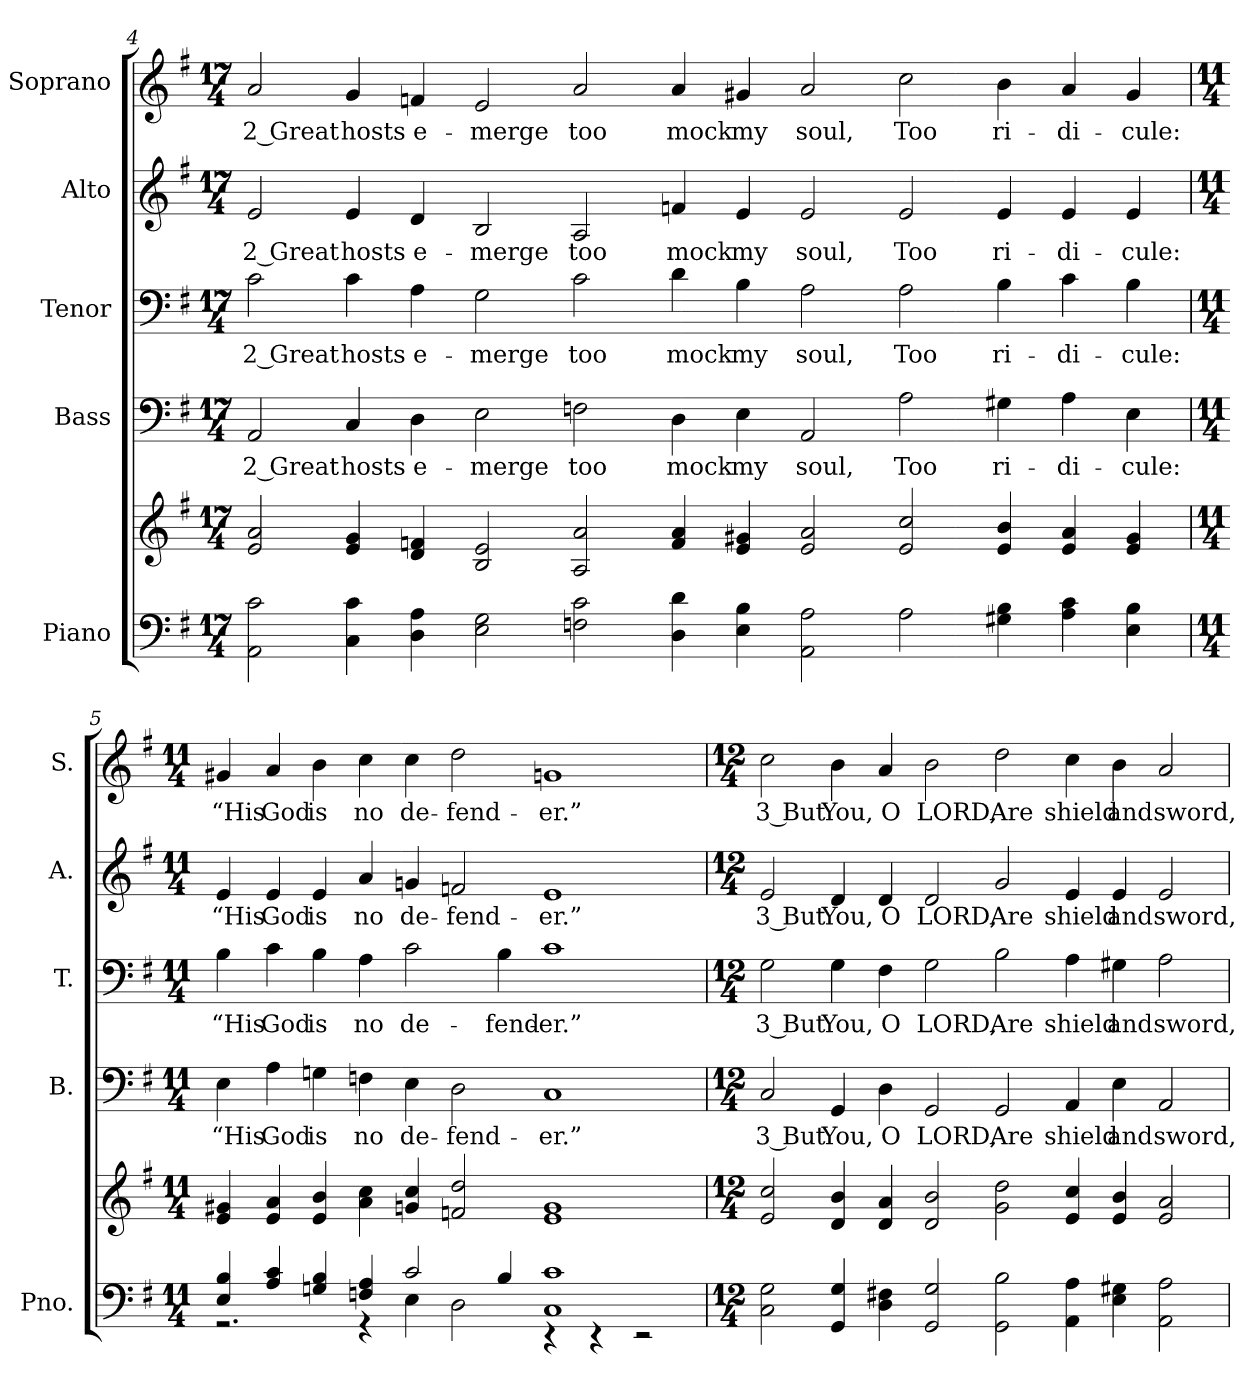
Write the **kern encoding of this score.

**kern	**kern	**kern	**text	**kern	**text	**kern	**text	**kern	**text
*part5	*part5	*part4	*part4	*part3	*part3	*part2	*part2	*part1	*part1
*staff6	*staff5	*staff4	*staff4	*staff3	*staff3	*staff2	*staff2	*staff1	*staff1
*I"Piano	*	*I"Bass	*	*I"Tenor	*	*I"Alto	*	*I"Soprano	*
*I'Pno.	*	*I'B.	*	*I'T.	*	*I'A.	*	*I'S.	*
*clefF4	*clefG2	*clefF4	*	*clefF4	*	*clefG2	*	*clefG2	*
*k[f#]	*k[f#]	*k[f#]	*	*k[f#]	*	*k[f#]	*	*k[f#]	*
*G:	*G:	*G:	*	*G:	*	*G:	*	*G:	*
*M17/4	*M17/4	*M17/4	*	*M17/4	*	*M17/4	*	*M17/4	*
=4	=4	=4	=4	=4	=4	=4	=4	=4	=4
!	!	!	!LO:LY:b:color=#000000	!	!	!	!	!	!
!	!	!	!	!	!LO:LY:b:color=#000000	!	!	!	!
!	!	!	!	!	!	!	!LO:LY:b:color=#000000	!	!
!	!	!	!	!	!	!	!	!	!LO:LY:b:color=#000000
2AAi\ 2ci	2ei/ 2ai	2AAi/	2 Great	2ci\	2 Great	2ei/	2 Great	2ai/	2 Great
!	!	!	!LO:LY:b:color=#000000	!	!	!	!	!	!
!	!	!	!	!	!LO:LY:b:color=#000000	!	!	!	!
!	!	!	!	!	!	!	!LO:LY:b:color=#000000	!	!
!	!	!	!	!	!	!	!	!	!LO:LY:b:color=#000000
4Ci\ 4ci	4ei/ 4gi	4Ci/	hosts	4ci\	hosts	4ei/	hosts	4gi/	hosts
!	!	!	!LO:LY:b:color=#000000	!	!	!	!	!	!
!	!	!	!	!	!LO:LY:b:color=#000000	!	!	!	!
!	!	!	!	!	!	!	!LO:LY:b:color=#000000	!	!
!	!	!	!	!	!	!	!	!	!LO:LY:b:color=#000000
4Di\ 4Ai	4di/ 4fni	4Di\	e-	4Ai\	e-	4di/	e-	4fni/	e-
!	!	!	!LO:LY:b:color=#000000	!	!	!	!	!	!
!	!	!	!	!	!LO:LY:b:color=#000000	!	!	!	!
!	!	!	!	!	!	!	!LO:LY:b:color=#000000	!	!
!	!	!	!	!	!	!	!	!	!LO:LY:b:color=#000000
2Ei\ 2Gi	2Bi/ 2ei	2Ei\	-merge	2Gi\	-merge	2Bi/	-merge	2ei/	-merge
!	!	!	!LO:LY:b:color=#000000	!	!	!	!	!	!
!	!	!	!	!	!LO:LY:b:color=#000000	!	!	!	!
!	!	!	!	!	!	!	!LO:LY:b:color=#000000	!	!
!	!	!	!	!	!	!	!	!	!LO:LY:b:color=#000000
2Fni\ 2ci	2Ai/ 2ai	2Fni\	too	2ci\	too	2Ai/	too	2ai/	too
!	!	!	!LO:LY:b:color=#000000	!	!	!	!	!	!
!	!	!	!	!	!LO:LY:b:color=#000000	!	!	!	!
!	!	!	!	!	!	!	!LO:LY:b:color=#000000	!	!
!	!	!	!	!	!	!	!	!	!LO:LY:b:color=#000000
4Di\ 4di	4fi/ 4ai	4Di\	mock	4di\	mock	4fni/	mock	4ai/	mock
!	!	!	!LO:LY:b:color=#000000	!	!	!	!	!	!
!	!	!	!	!	!LO:LY:b:color=#000000	!	!	!	!
!	!	!	!	!	!	!	!LO:LY:b:color=#000000	!	!
!	!	!	!	!	!	!	!	!	!LO:LY:b:color=#000000
4Ei\ 4Bi	4ei/ 4g#Xi	4Ei\	my	4Bi\	my	4ei/	my	4g#Xi/	my
!	!	!	!LO:LY:b:color=#000000	!	!	!	!	!	!
!	!	!	!	!	!LO:LY:b:color=#000000	!	!	!	!
!	!	!	!	!	!	!	!LO:LY:b:color=#000000	!	!
!	!	!	!	!	!	!	!	!	!LO:LY:b:color=#000000
2AAi\ 2Ai	2ei/ 2ai	2AAi/	soul,	2Ai\	soul,	2ei/	soul,	2ai/	soul,
!	!	!	!LO:LY:b:color=#000000	!	!	!	!	!	!
!	!	!	!	!	!LO:LY:b:color=#000000	!	!	!	!
!	!	!	!	!	!	!	!LO:LY:b:color=#000000	!	!
!	!	!	!	!	!	!	!	!	!LO:LY:b:color=#000000
2Ai\	2ei/ 2cci	2Ai\	Too	2Ai\	Too	2ei/	Too	2cci\	Too
!	!	!	!LO:LY:b:color=#000000	!	!	!	!	!	!
!	!	!	!	!	!LO:LY:b:color=#000000	!	!	!	!
!	!	!	!	!	!	!	!LO:LY:b:color=#000000	!	!
!	!	!	!	!	!	!	!	!	!LO:LY:b:color=#000000
4G#Xi\ 4Bi	4ei/ 4bi	4G#Xi\	ri-	4Bi\	ri-	4ei/	ri-	4bi\	ri-
!	!	!	!LO:LY:b:color=#000000	!	!	!	!	!	!
!	!	!	!	!	!LO:LY:b:color=#000000	!	!	!	!
!	!	!	!	!	!	!	!LO:LY:b:color=#000000	!	!
!	!	!	!	!	!	!	!	!	!LO:LY:b:color=#000000
4Ai\ 4ci	4ei/ 4ai	4Ai\	-di-	4ci\	-di-	4ei/	-di-	4ai/	-di-
!	!	!	!LO:LY:b:color=#000000	!	!	!	!	!	!
!	!	!	!	!	!LO:LY:b:color=#000000	!	!	!	!
!	!	!	!	!	!	!	!LO:LY:b:color=#000000	!	!
!	!	!	!	!	!	!	!	!	!LO:LY:b:color=#000000
4Ei\ 4Bi	4ei/ 4g#i	4Ei\	-cule:	4Bi\	-cule:	4ei/	-cule:	4g#i/	-cule:
!!LO:PB:g=z
=5	=5	=5	=5	=5	=5	=5	=5	=5	=5
*M11/4	*M11/4	*M11/4	*	*M11/4	*	*M11/4	*	*M11/4	*
*^	*	*	*	*	*	*	*	*	*
!	!	!	!	!LO:LY:b:color=#000000	!	!	!	!	!	!
!	!	!	!	!	!	!LO:LY:b:color=#000000	!	!	!	!
!	!	!	!	!	!	!	!	!LO:LY:b:color=#000000	!	!
!	!	!	!	!	!	!	!	!	!	!LO:LY:b:color=#000000
4Ei/ 4Bi	2.r	4ei/ 4g#Xi	4Ei\	“His	4Bi\	“His	4ei/	“His	4g#Xi/	“His
!	!	!	!	!LO:LY:b:color=#000000	!	!	!	!	!	!
!	!	!	!	!	!	!LO:LY:b:color=#000000	!	!	!	!
!	!	!	!	!	!	!	!	!LO:LY:b:color=#000000	!	!
!	!	!	!	!	!	!	!	!	!	!LO:LY:b:color=#000000
4Ai/ 4ci	.	4ei/ 4ai	4Ai\	God	4ci\	God	4ei/	God	4ai/	God
!	!	!	!	!LO:LY:b:color=#000000	!	!	!	!	!	!
!	!	!	!	!	!	!LO:LY:b:color=#000000	!	!	!	!
!	!	!	!	!	!	!	!	!LO:LY:b:color=#000000	!	!
!	!	!	!	!	!	!	!	!	!	!LO:LY:b:color=#000000
4Gni/ 4Bi	.	4ei/ 4bi	4Gni\	is	4Bi\	is	4ei/	is	4bi\	is
!	!	!	!	!LO:LY:b:color=#000000	!	!	!	!	!	!
!	!	!	!	!	!	!LO:LY:b:color=#000000	!	!	!	!
!	!	!	!	!	!	!	!	!LO:LY:b:color=#000000	!	!
!	!	!	!	!	!	!	!	!	!	!LO:LY:b:color=#000000
4Fni/ 4Ai	4r	4ai\ 4cci	4Fni\	no	4Ai\	no	4ai/	no	4cci\	no
!	!	!	!	!LO:LY:b:color=#000000	!	!	!	!	!	!
!	!	!	!	!	!	!LO:LY:b:color=#000000	!	!	!	!
!	!	!	!	!	!	!	!	!LO:LY:b:color=#000000	!	!
!	!	!	!	!	!	!	!	!	!	!LO:LY:b:color=#000000
2ci/	4Ei\	4gni/ 4cci	4Ei\	de-	2ci\	de-	4gni/	de-	4cci\	de-
!	!	!	!	!LO:LY:b:color=#000000	!	!	!	!	!	!
!	!	!	!	!	!	!	!	!LO:LY:b:color=#000000	!	!
!	!	!	!	!	!	!	!	!	!	!LO:LY:b:color=#000000
.	2Di\	2fni/ 2ddi	2Di\	-fend-	.	.	2fni/	-fend-	2ddi\	-fend-
!	!	!	!	!	!	!LO:LY:b:color=#000000	!	!	!	!
4Bi/	.	.	.	.	4Bi\	-fend-	.	.	.	.
!	!	!	!	!LO:LY:b:color=#000000	!	!	!	!	!	!
!	!	!	!	!	!	!LO:LY:b:color=#000000	!	!	!	!
!	!	!	!	!	!	!	!	!LO:LY:b:color=#000000	!	!
!	!	!	!	!	!	!	!	!	!	!LO:LY:b:color=#000000
1Ci 1ci	4r	1ei 1gi	1Ci	-er.”	1ci	-er.”	1ei	-er.”	1gni	-er.”
.	4r	.	.	.	.	.	.	.	.	.
.	2r	.	.	.	.	.	.	.	.	.
*v	*v	*	*	*	*	*	*	*	*	*
=6	=6	=6	=6	=6	=6	=6	=6	=6	=6
*M12/4	*M12/4	*M12/4	*	*M12/4	*	*M12/4	*	*M12/4	*
*^	*	*	*	*	*	*	*	*	*
!	!	!	!	!LO:LY:b:color=#000000	!	!	!	!	!	!
*v	*v	*	*	*	*	*	*	*	*	*
*^	*	*	*	*	*	*	*	*	*
!	!	!	!	!	!	!LO:LY:b:color=#000000	!	!	!	!
*v	*v	*	*	*	*	*	*	*	*	*
*^	*	*	*	*	*	*	*	*	*
!	!	!	!	!	!	!	!	!LO:LY:b:color=#000000	!	!
*v	*v	*	*	*	*	*	*	*	*	*
*^	*	*	*	*	*	*	*	*	*
!	!	!	!	!	!	!	!	!	!	!LO:LY:b:color=#000000
*v	*v	*	*	*	*	*	*	*	*	*
2Ci\ 2Gi	2ei/ 2cci	2Ci/	3 But	2Gi\	3 But	2ei/	3 But	2cci\	3 But
!	!	!	!LO:LY:b:color=#000000	!	!	!	!	!	!
!	!	!	!	!	!LO:LY:b:color=#000000	!	!	!	!
!	!	!	!	!	!	!	!LO:LY:b:color=#000000	!	!
!	!	!	!	!	!	!	!	!	!LO:LY:b:color=#000000
4GGi/ 4Gi	4di/ 4bi	4GGi/	You,	4Gi\	You,	4di/	You,	4bi\	You,
!	!	!	!LO:LY:b:color=#000000	!	!	!	!	!	!
!	!	!	!	!	!LO:LY:b:color=#000000	!	!	!	!
!	!	!	!	!	!	!	!LO:LY:b:color=#000000	!	!
!	!	!	!	!	!	!	!	!	!LO:LY:b:color=#000000
4Di\ 4F#Xi	4di/ 4ai	4Di\	O	4F#i\	O	4di/	O	4ai/	O
!	!	!	!LO:LY:b:color=#000000	!	!	!	!	!	!
!	!	!	!	!	!LO:LY:b:color=#000000	!	!	!	!
!	!	!	!	!	!	!	!LO:LY:b:color=#000000	!	!
!	!	!	!	!	!	!	!	!	!LO:LY:b:color=#000000
2GGi/ 2Gi	2di/ 2bi	2GGi/	LORD,	2Gi\	LORD,	2di/	LORD,	2bi\	LORD,
!	!	!	!LO:LY:b:color=#000000	!	!	!	!	!	!
!	!	!	!	!	!LO:LY:b:color=#000000	!	!	!	!
!	!	!	!	!	!	!	!LO:LY:b:color=#000000	!	!
!	!	!	!	!	!	!	!	!	!LO:LY:b:color=#000000
2GGi\ 2Bi	2gi\ 2ddi	2GGi/	Are	2Bi\	Are	2gi/	Are	2ddi\	Are
!	!	!	!LO:LY:b:color=#000000	!	!	!	!	!	!
!	!	!	!	!	!LO:LY:b:color=#000000	!	!	!	!
!	!	!	!	!	!	!	!LO:LY:b:color=#000000	!	!
!	!	!	!	!	!	!	!	!	!LO:LY:b:color=#000000
4AAi\ 4Ai	4ei/ 4cci	4AAi/	shield	4Ai\	shield	4ei/	shield	4cci\	shield
!	!	!	!LO:LY:b:color=#000000	!	!	!	!	!	!
!	!	!	!	!	!LO:LY:b:color=#000000	!	!	!	!
!	!	!	!	!	!	!	!LO:LY:b:color=#000000	!	!
!	!	!	!	!	!	!	!	!	!LO:LY:b:color=#000000
4Ei\ 4G#Xi	4ei/ 4bi	4Ei\	and	4G#Xi\	and	4ei/	and	4bi\	and
!	!	!	!LO:LY:b:color=#000000	!	!	!	!	!	!
!	!	!	!	!	!LO:LY:b:color=#000000	!	!	!	!
!	!	!	!	!	!	!	!LO:LY:b:color=#000000	!	!
!	!	!	!	!	!	!	!	!	!LO:LY:b:color=#000000
2AAi\ 2Ai	2ei/ 2ai	2AAi/	sword,	2Ai\	sword,	2ei/	sword,	2ai/	sword,
=	=	=	=	=	=	=	=	=	=
*-	*-	*-	*-	*-	*-	*-	*-	*-	*-
